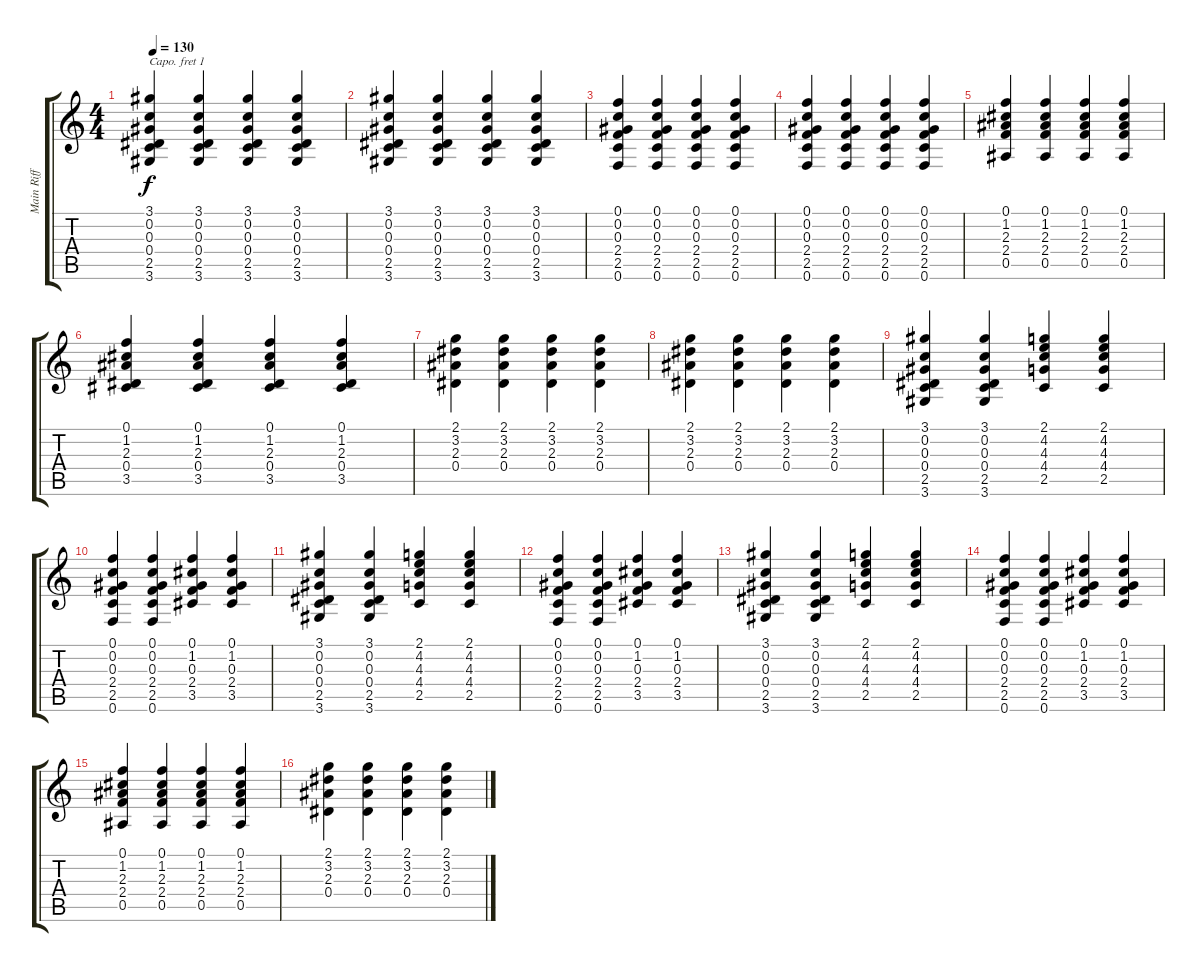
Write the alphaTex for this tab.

\track ("Main Riff" "Main Riff") {instrument electricguitarclean}
\staff {score tabs}
\capo 1
\tuning (E4 B3 G3 D3 A2 E2) {hide}
\ts (4 4)
\tempo 130
\clef g2
\ks c
(3.1 0.2 0.3 0.4 2.5 3.6).4{dy f} (3.1 0.2 0.3 0.4 2.5 3.6).4 (3.1 0.2 0.3 0.4 2.5 3.6).4 (3.1 0.2 0.3 0.4 2.5 3.6).4 |
(3.1 0.2 0.3 0.4 2.5 3.6).4 (3.1 0.2 0.3 0.4 2.5 3.6).4 (3.1 0.2 0.3 0.4 2.5 3.6).4 (3.1 0.2 0.3 0.4 2.5 3.6).4 |
(0.1 0.2 0.3 2.4 2.5 0.6).4 (0.1 0.2 0.3 2.4 2.5 0.6).4 (0.1 0.2 0.3 2.4 2.5 0.6).4 (0.1 0.2 0.3 2.4 2.5 0.6).4 |
(0.1 0.2 0.3 2.4 2.5 0.6).4 (0.1 0.2 0.3 2.4 2.5 0.6).4 (0.1 0.2 0.3 2.4 2.5 0.6).4 (0.1 0.2 0.3 2.4 2.5 0.6).4 |
(0.1 1.2 2.3 2.4 0.5).4 (0.1 1.2 2.3 2.4 0.5).4 (0.1 1.2 2.3 2.4 0.5).4 (0.1 1.2 2.3 2.4 0.5).4 |
(0.1 1.2 2.3 0.4 3.5).4 (0.1 1.2 2.3 0.4 3.5).4 (0.1 1.2 2.3 0.4 3.5).4 (0.1 1.2 2.3 0.4 3.5).4 |
(2.1 3.2 2.3 0.4).4 (2.1 3.2 2.3 0.4).4 (2.1 3.2 2.3 0.4).4 (2.1 3.2 2.3 0.4).4 |
(2.1 3.2 2.3 0.4).4 (2.1 3.2 2.3 0.4).4 (2.1 3.2 2.3 0.4).4 (2.1 3.2 2.3 0.4).4 |
(3.1 0.2 0.3 0.4 2.5 3.6).4 (3.1 0.2 0.3 0.4 2.5 3.6).4 (2.1 4.2 4.3 4.4 2.5).4 (2.1 4.2 4.3 4.4 2.5).4 |
(0.1 0.2 0.3 2.4 2.5 0.6).4 (0.1 0.2 0.3 2.4 2.5 0.6).4 (0.1 1.2 0.3 2.4 3.5).4 (0.1 1.2 0.3 2.4 3.5).4 |
(3.1 0.2 0.3 0.4 2.5 3.6).4 (3.1 0.2 0.3 0.4 2.5 3.6).4 (2.1 4.2 4.3 4.4 2.5).4 (2.1 4.2 4.3 4.4 2.5).4 |
(0.1 0.2 0.3 2.4 2.5 0.6).4 (0.1 0.2 0.3 2.4 2.5 0.6).4 (0.1 1.2 0.3 2.4 3.5).4 (0.1 1.2 0.3 2.4 3.5).4 |
(3.1 0.2 0.3 0.4 2.5 3.6).4 (3.1 0.2 0.3 0.4 2.5 3.6).4 (2.1 4.2 4.3 4.4 2.5).4 (2.1 4.2 4.3 4.4 2.5).4 |
(0.1 0.2 0.3 2.4 2.5 0.6).4 (0.1 0.2 0.3 2.4 2.5 0.6).4 (0.1 1.2 0.3 2.4 3.5).4 (0.1 1.2 0.3 2.4 3.5).4 |
(0.1 1.2 2.3 2.4 0.5).4 (0.1 1.2 2.3 2.4 0.5).4 (0.1 1.2 2.3 2.4 0.5).4 (0.1 1.2 2.3 2.4 0.5).4 |
(2.1 3.2 2.3 0.4).4 (2.1 3.2 2.3 0.4).4 (2.1 3.2 2.3 0.4).4 (2.1 3.2 2.3 0.4).4
